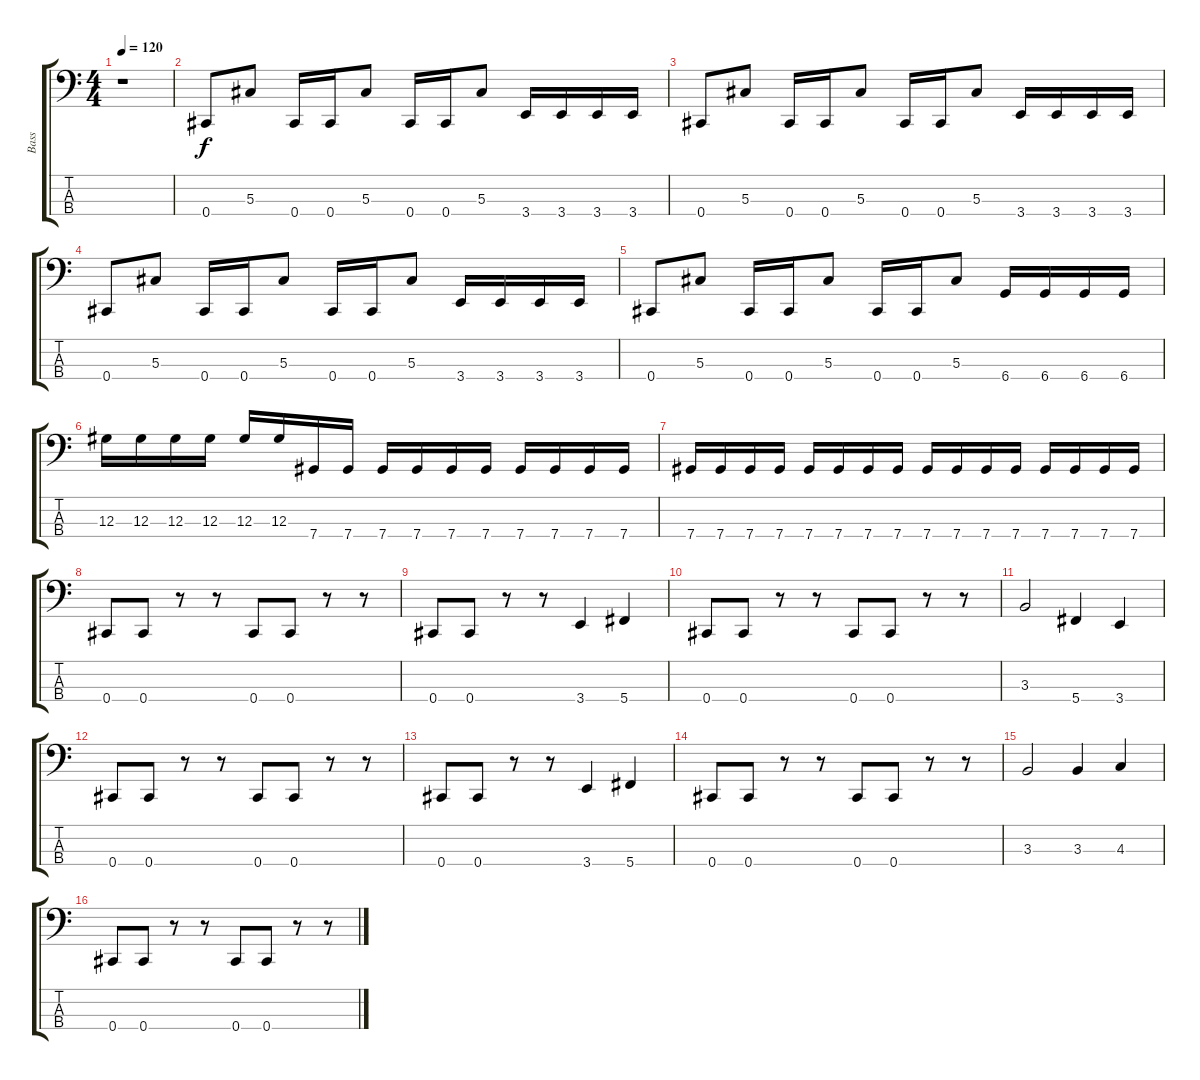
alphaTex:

\track ("Bass" "Bass") {instrument electricbassfinger}
\staff {score tabs}
\tuning (Gb2 Db2 Ab1 Db1) {hide}
\ts (4 4)
\tempo 120
\clef f4
\ks c
r.1{dy f} |
0.4.8 5.3.8 0.4.16 0.4.16 5.3.8 0.4.16 0.4.16 5.3.8 3.4.16 3.4.16 3.4.16 3.4.16 |
0.4.8 5.3.8 0.4.16 0.4.16 5.3.8 0.4.16 0.4.16 5.3.8 3.4.16 3.4.16 3.4.16 3.4.16 |
0.4.8 5.3.8 0.4.16 0.4.16 5.3.8 0.4.16 0.4.16 5.3.8 3.4.16 3.4.16 3.4.16 3.4.16 |
0.4.8 5.3.8 0.4.16 0.4.16 5.3.8 0.4.16 0.4.16 5.3.8 6.4.16 6.4.16 6.4.16 6.4.16 |
12.3.16 12.3.16 12.3.16 12.3.16 12.3.16 12.3.16 7.4.16 7.4.16 7.4.16 7.4.16 7.4.16 7.4.16 7.4.16 7.4.16 7.4.16 7.4.16 |
7.4.16 7.4.16 7.4.16 7.4.16 7.4.16 7.4.16 7.4.16 7.4.16 7.4.16 7.4.16 7.4.16 7.4.16 7.4.16 7.4.16 7.4.16 7.4.16 |
0.4.8 0.4.8 r.8 r.8 0.4.8 0.4.8 r.8 r.8 |
0.4.8 0.4.8 r.8 r.8 3.4.4 5.4.4 |
0.4.8 0.4.8 r.8 r.8 0.4.8 0.4.8 r.8 r.8 |
3.3.2 5.4.4 3.4.4 |
0.4.8 0.4.8 r.8 r.8 0.4.8 0.4.8 r.8 r.8 |
0.4.8 0.4.8 r.8 r.8 3.4.4 5.4.4 |
0.4.8 0.4.8 r.8 r.8 0.4.8 0.4.8 r.8 r.8 |
3.3.2 3.3.4 4.3.4 |
0.4.8 0.4.8 r.8 r.8 0.4.8 0.4.8 r.8 r.8
